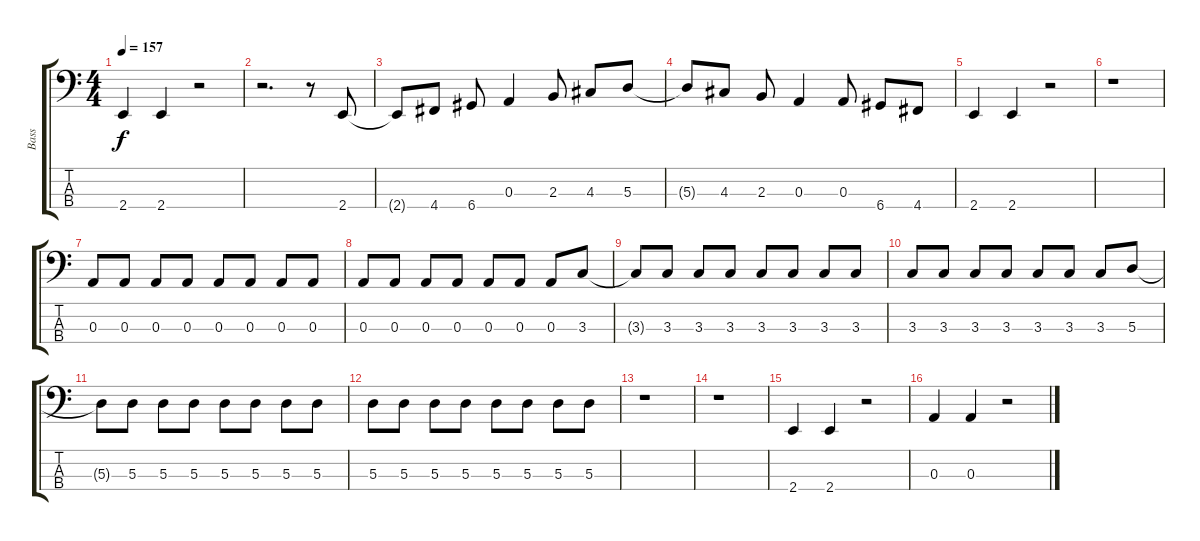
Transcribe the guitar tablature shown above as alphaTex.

\track ("Bass" "Bass") {instrument electricbasspick}
\staff {score tabs}
\tuning (G2 D2 A1 D1) {hide}
\ts (4 4)
\tempo 157
\clef f4
\ks c
2.4.4{dy f} 2.4.4 r.2 |
r.2{d} r.8 2.4.8 |
2.4{t}.8 4.4.8 6.4.8 0.3.4 2.3.8 4.3.8 5.3.8 |
5.3{t}.8 4.3.8 2.3.8 0.3.4 0.3.8 6.4.8 4.4.8 |
2.4.4 2.4.4 r.2 |
r.1 |
0.3.8 0.3.8 0.3.8 0.3.8 0.3.8 0.3.8 0.3.8 0.3.8 |
0.3.8 0.3.8 0.3.8 0.3.8 0.3.8 0.3.8 0.3.8 3.3.8 |
3.3{t}.8 3.3.8 3.3.8 3.3.8 3.3.8 3.3.8 3.3.8 3.3.8 |
3.3.8 3.3.8 3.3.8 3.3.8 3.3.8 3.3.8 3.3.8 5.3.8 |
5.3{t}.8 5.3.8 5.3.8 5.3.8 5.3.8 5.3.8 5.3.8 5.3.8 |
5.3.8 5.3.8 5.3.8 5.3.8 5.3.8 5.3.8 5.3.8 5.3.8 |
r.1 |
r.1 |
2.4.4 2.4.4 r.2 |
0.3.4 0.3.4 r.2
